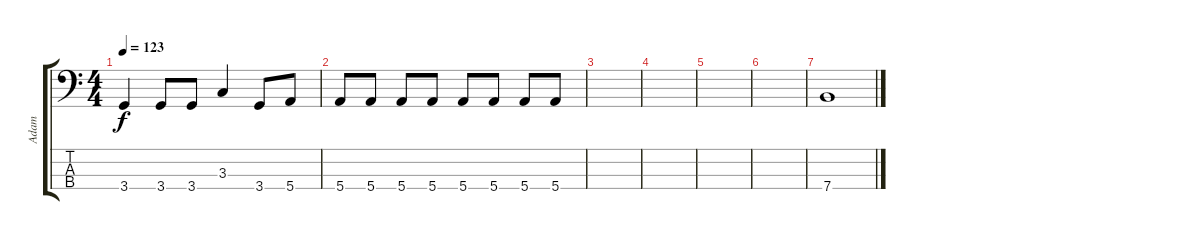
\track ("Adam" "Adam") {instrument electricbassfinger}
\staff {score tabs}
\tuning (G2 D2 A1 E1) {hide}
\ts (4 4)
\tempo 123
\clef f4
\ks c
3.4.4{dy f} 3.4.8 3.4.8 3.3.4 3.4.8 5.4.8 |
5.4.8 5.4.8 5.4.8 5.4.8 5.4.8 5.4.8 5.4.8 5.4.8 |
|
|
|
|
7.4.1
